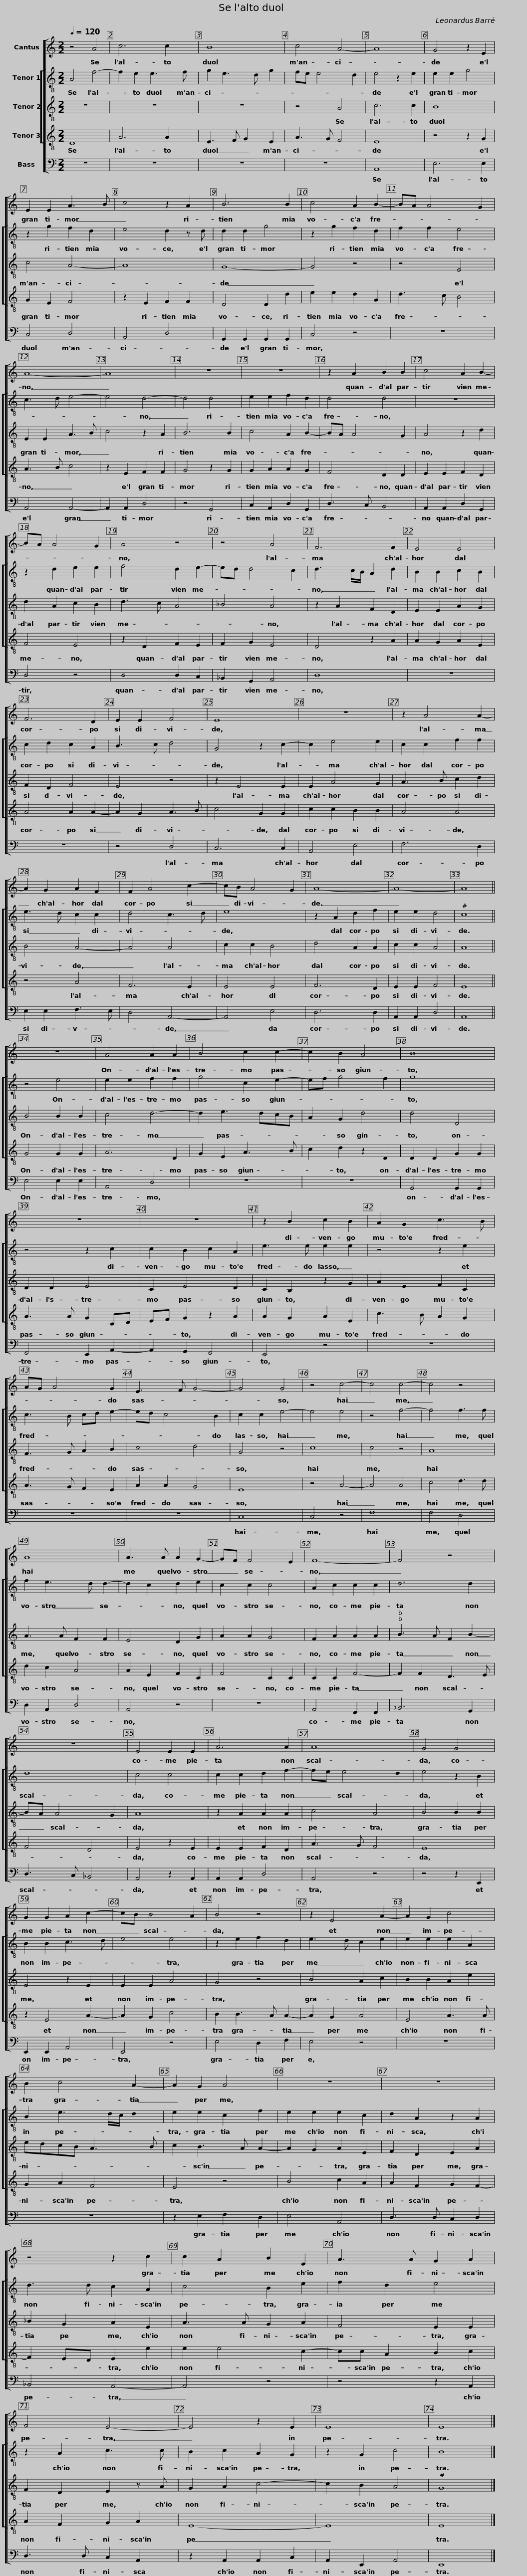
X:1
%%score [ 1 [ 2 3 4 ] 5 ]
L:1/8
Q:1/4=120
M:2/2
I:linebreak $
K:C
V:1 treble
V:2 treble-8
V:3 treble-8
V:4 treble-8
V:5 bass
V:1
 z4 A4 | c6 c2 | B8 | c4 A4- | A8 |$ %5
 G4 z2 E2 | E2 E2 A3 B | c4 z2 A2 | B6 B2 | c4 A2 B2- | %10
 BA A4 G2 |$ A8- | A8 | z8 | z8 | %15
 z2 A2 B2 B2 |$ c4 A2 B2- | BA A4 G2 | A4 z4 | z4 A4 | %20
 F6 F2 |$ E4 E4 | F6 D2 | E2 E2 F4 | E8 | %25
 z8 | z2 A4 A2- |$ A2 G2 A2 F2 | F2 A4 c2- | cB A4 G2 | %30
 A8- | A8- | A8 ||$ z8 | A4 A2 A2 | %35
 B4 c2 c2- | c2 B2 A4 | B8 |$ z8 | z8 | %40
 z2 B2 c2 B2 | A2 G2 c3 B | AG A4 G2 |$ E3 F G4- | G4 G4 | %45
 z4 c4- | c4 c4- | c4 z4 | A8 |$ A3 A A2 G2- | %50
 GF F4 E2 | F8- | F4 z4 | z8 |$ E4 E2 E2 | %55
 A6 A2 | A8 | G4 G4 | G2 G2 A2 c2- |$ cB B4 A2 | %60
 B4 z4 | z2 E4 A2- | A2 G2 c4 | B2 c4 A2- |$ A2 G2 A4 | %65
 z8 | z8 | z4 z2 c2 | c2 A2 B2 E2 |$ A3 A G2 A2 | %70
 F4 E4- | E4 z2 E2 | E8 | E8 |] %74
V:2
 A4 f4- | f2 e2 e3 f | g2 e3 d g2 | fe e4 d2 | e4 z2 e2 |$ %5
 e2 e2 g4 | z2 g2 f2 d2 | e4 d2 z d | d2 d2 g4 | z2 g2 f2 d2 | %10
 f2 f2 e4 |$ c3 d e4- | e4 d4- | d4 d4 | e2 e2 f2 d2 | %15
 d4 d4 |$ z8 | z2 d2 e2 e2 | f4 d2 e2- | ed d4 c2 | %20
 d3 c/B/ A2 d2 |$ B2 B2 c2 B2 | c2 d2 c2 A2 | B3 c d4 | G4 z2 c2- | %25
 c2 e4 e2 | c2 c2 f2 f2 |$ e3 d c2 c2 | d4 c3 d | e8 | %30
 z2 A2 d2 f2 | e2 e2 d4 | c8 ||$ z4 e4 | e2 e2 f2 f2 | %35
 g4 c2 e2- | ef g4 f2 | g8 |$ z4 z2 c2 | c2 B2 c2 A2 | %40
 e3 e e2 e2 | z4 z2 e2 | c3 B cd e2- |$ ed c4 B2 | c2 c2 e4- | %45
 e4 e4 | z4 f4- | f4 f3 f | f2 e3 d d2- |$ d2 c2 d2 e2 | %50
 c2 c2 c4 | A2 c2 c2 c2 | d6 d2 | d8 |$ c4 c4 | %55
 c2 c2 d2 f2- | fe e4 d2 | e4 z2 B2 | B2 B2 c3 d |$ e4 e4 | %60
 z2 e2 f2 d2 | e3 d c2 e2 | e2 e2 e2 A2 | B2 e3 d/c/ d2 |$ e2 e2 c2 f2 | %65
 e2 e2 e2 c2 | d2 A2 z2 A2 | d3 d c2 A2 | c4 B2 e2 |$ f2 d2 e4 | %70
 z2 A2 c3 c | B2 c2 A2 G2 | z2 G2 c4 | B8 |] %74
V:3
 z8 | z8 | z8 | z4 A4 | c6 c2 |$ %5
 B8 | c4 A4- | A8 | G8- | G4 z4 | %10
 z4 E4 |$ E2 E2 A3 B | c4 z2 A2 | B6 B2 | c4 A2 B2- | %15
 BA A4 G2 |$ A4 z2 d2 | d2 A2 c2 B2 | d3 c A4 | _B4 A4 | %20
 z2 A2 F2 D2 |$ E2 E2 A2 G2 | F2 D2 F4 | E4 z4 | z2 E4 E2 | %25
 E2 A4 G2 | A3 B c2 d2 |$ B4 A4- | A4 A4 | c2 c2 B4 | %30
 d4 A2 A2 | c2 c2 A4 | A8 ||$ B4 B2 B2 | c4 d4- | %35
 d2 e3 dcB | A2 G2 d4 | d4 D4 |$ D2 D2 E4 | C2 E4 D2 | %40
 C2 B,2 z2 G2 | A2 E2 F2 C2 | F3 G A2 B2 |$ c4 d4 | G4 z4 | %45
 c8 | c4 z4 | A8 | A3 A F2 F2 |$ E4 D2 G2 | %50
 A2 A2 G4 | F2 A2 A2 A2 | B3 A F2 B2- | BA A4 G2 |$ A8 | %55
 z2 A2 A2 A2 | c4 A4 | B4 B2 B2 | E4 z2 E2 |$ E2 E2 A4 | %60
 G4 z4 | B4 A2 c2 | B2 B2 A2 e2 | edcB A3 B |$ c2 B3 A A2- | %65
 A2 G2 A2 E2 | F2 D2 E2 A2 | _B2 G2 A2 E2 | A3 A G2 A2 |$ F4 E2 E2 | %70
 F2 D2 E2 z A | G2 A2 c4- | c2 B2 A4 | G8 |] %74
V:4
 D8 | A6 A2 | E3 F G2 E2 | A3 G F4 | E8 |$ %5
 z4 z2 G2 | G2 E2 F4 | z2 E2 F2 F2 | D4 D2 d2 | e2 e2 d2 G2 | %10
 d3 c B4 |$ A3 B c4 | z2 E2 F2 F2 | G4 z2 G2 | G2 A2 A2 G2 | %15
 F4 D2 D2 |$ E2 E2 F2 D2 | F4 E4 | z2 D2 F2 E2 | F2 G2 E4 | %20
 D4 z2 A2 |$ A2 G2 A2 E2 | A4 A2 A2- | A2 G2 A3 B | c4 G2 G2 | %25
 c2 c2 B2 B2 | A4 A4 |$ z4 A4 | F6 E2 | E4 E4 | %30
 F6 D2 | E2 E2 F4 | E8 ||$ G4 G2 G2 | A6 D2 | %35
 G2 E2 A3 B | c2 d2 z2 D2 | D2 D2 G2 G2 |$ A3 A G2 CD | EF G2 z2 A2 | %40
 A2 G2 A2 E2 | c3 B A2 G2 | A3 G F2 E2 |$ A2 A2 G4 | E8 | %45
 z4 A4- | A4 A4 | c4 d3 d | d2 c2 A4 |$ A2 E2 F2 C2 | %50
 F4 C2 C2 | C2 C2 F4- | F2 F2 D3 E | F4 D4 |$ E4 z2 E2 | %55
 E2 E2 F2 D2 | A3 G F4 | E8 | z2 E4 A2- |$ A2 G2 c4 | %60
 B2 B3 A A2- | A2 G2 A4 | E4 A3 A | G2 A2 F4 |$ E4 z4 | %65
 B4 c2 A2 | A2 F2 G2 F2- | F2 ED E2 e2 | e2 e4 c2- |$ cc A2 B2 c2 | %70
 A2 F2 G2 A2 | E8- | E8 | E8 |] %74
V:5
 z8 | z8 | z8 | z8 | A,,8 |$ %5
 E,6 E,2 | C,4 D,4 | A,,4 D,4 | G,,2 G,,2 G,,2 G,,2 | C,4 z4 | %10
 z8 |$ A,,4 A,,4- | A,,2 A,,2 D,4 | z4 G,,4 | C,2 A,,2 D,2 G,,2 | %15
 D,3 C, B,,4 |$ A,,2 A,,2 D,2 G,,2 | D,4 z4 | D,4 D,2 C,2 | _B,,2 G,,2 A,,4 | %20
 D,8 |$ z8 | z8 | z4 D,4 | C,6 C,2 | %25
 A,,4 E,4 | F,6 D,2 |$ E,2 E,2 F,3 E, | D,4 A,,4- | A,,4 E,4 | %30
 D,6 D,2 | A,,2 A,,2 D,4 | A,,8 ||$ E,4 E,2 E,2 | A,,4 D,4 | %35
 z8 | z8 | G,,4 G,,2 G,,2 |$ F,,4 E,,2 A,,2- | A,,2 G,,2 F,,4 | %40
 E,,4 z4 | z8 | z8 |$ z8 | C,8 | %45
 C,4 z4 | F,8 | F,4 D,4 | D,2 A,,2 D,4 |$ A,,4 z4 | %50
 z8 | A,,4 F,,2 F,,2 | _B,,6 G,,2 | D,3 C, _B,,4 |$ A,,4 z2 A,,2 | %55
 A,,2 A,,2 D,4 | A,,4 z4 | z4 z2 E,,2 | E,,2 E,,2 A,,4 |$ E,,4 z4 | %60
 E,4 D,2 F,2 | E,4 z4 | z8 | z8 |$ z2 E,2 F,2 D,2 | %65
 E,4 A,,4 | D,3 D, C,2 D,2 | _B,,4 A,,4- | A,,4 z4 |$ z4 z2 A,,2 | %70
 D,3 D, C,2 A,,2 | z2 A,,2 A,,2 C,2 | A,,2 E,,2 A,,4 | E,,8 |] %74
